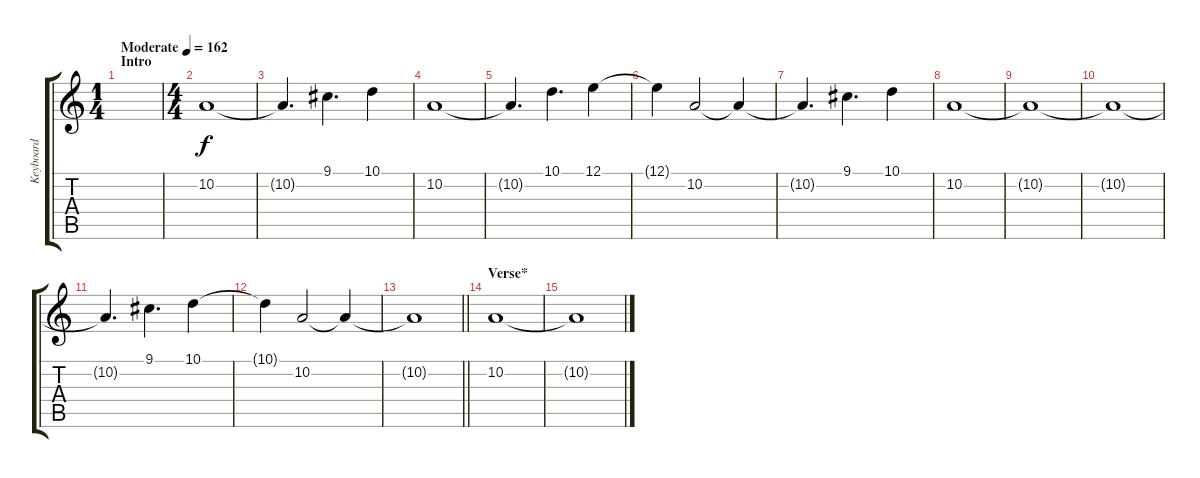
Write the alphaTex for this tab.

\track ("Keyboard" "Keyboard") {instrument stringensemble1}
\staff {score tabs}
\tuning (E4 B3 G3 D3 A2 E2) {hide}
\ts (1 4)
\section ("" "Intro")
\tempo (162 "Moderate")
\clef g2
\ks c
|
\ts (4 4)
10.2.1 |
10.2{t}.4{d} 9.1.4{d} 10.1.4 |
10.2.1 |
10.2{t}.4{d} 10.1.4{d} 12.1.4 |
12.1{t}.4 10.2.2 10.2{t}.4 |
10.2{t}.4{d} 9.1.4{d} 10.1.4 |
10.2.1 |
10.2{t}.1 |
10.2{t}.1 |
10.2{t}.4{d} 9.1.4{d} 10.1.4 |
10.1{t}.4 10.2.2 10.2{t}.4 |
\barLineRight lightlight
10.2{t}.1 |
\section ("" "Verse*")
10.2.1{volume 4} |
10.2{t}.1
